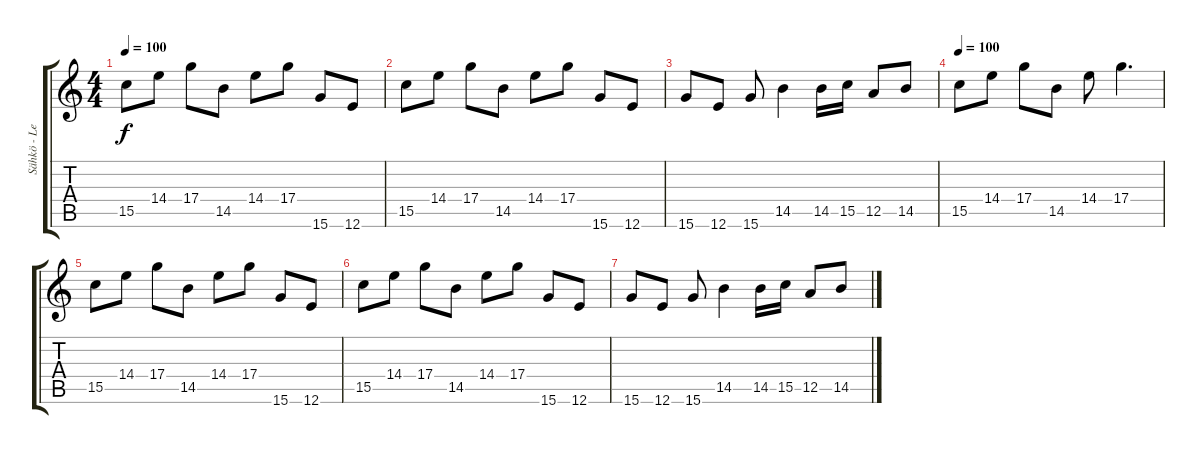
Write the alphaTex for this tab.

\track ("Sähkö - Leadi" "Sähkö - Le") {instrument overdrivenguitar}
\staff {score tabs}
\tuning (E4 B3 G3 D3 A2 E2) {hide}
\ts (4 4)
\tempo 100
\clef g2
\ks c
15.5.8{dy f} 14.4.8 17.4.8 14.5.8 14.4.8 17.4.8 15.6.8 12.6.8 |
15.5.8 14.4.8 17.4.8 14.5.8 14.4.8 17.4.8 15.6.8 12.6.8 |
15.6.8 12.6.8 15.6.8 14.5.4 14.5.16 15.5.16 12.5.8 14.5.8 |
\tempo 100
15.5.8 14.4.8 17.4.8 14.5.8 14.4.8 17.4.4{d} |
15.5.8 14.4.8 17.4.8 14.5.8 14.4.8 17.4.8 15.6.8 12.6.8 |
15.5.8 14.4.8 17.4.8 14.5.8 14.4.8 17.4.8 15.6.8 12.6.8 |
15.6.8 12.6.8 15.6.8 14.5.4 14.5.16 15.5.16 12.5.8 14.5.8
